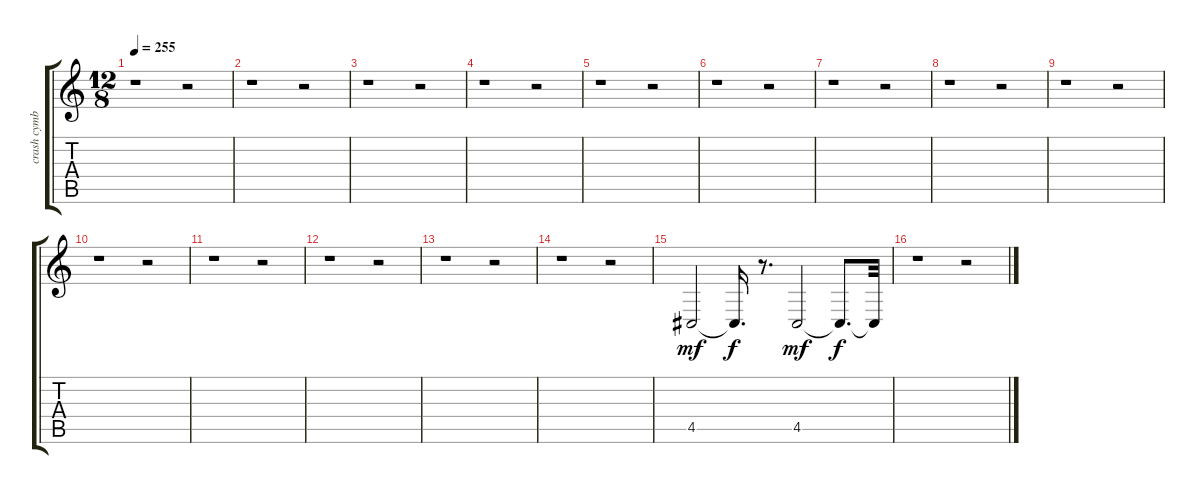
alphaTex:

\track ("crash cymbal        " "crash cymb") {instrument drawbarorgan}
\staff {score tabs}
\tuning (E4 B3 G3 D3 A2 E2) {hide}
\ts (12 8)
\tempo 255
\clef g2
\ks c
r.1{dy mp} r.2 |
r.1 r.2 |
r.1 r.2 |
r.1 r.2 |
r.1 r.2 |
r.1 r.2 |
r.1 r.2 |
r.1 r.2 |
r.1 r.2 |
r.1 r.2 |
r.1 r.2 |
r.1 r.2 |
r.1 r.2 |
r.1 r.2 |
4.5.2{dy mf} 4.5{t}.16{d dy f} r.8{d} 4.5.2{dy mf} 4.5{t}.8{d dy f} 4.5{t}.32 |
r.1 r.2
